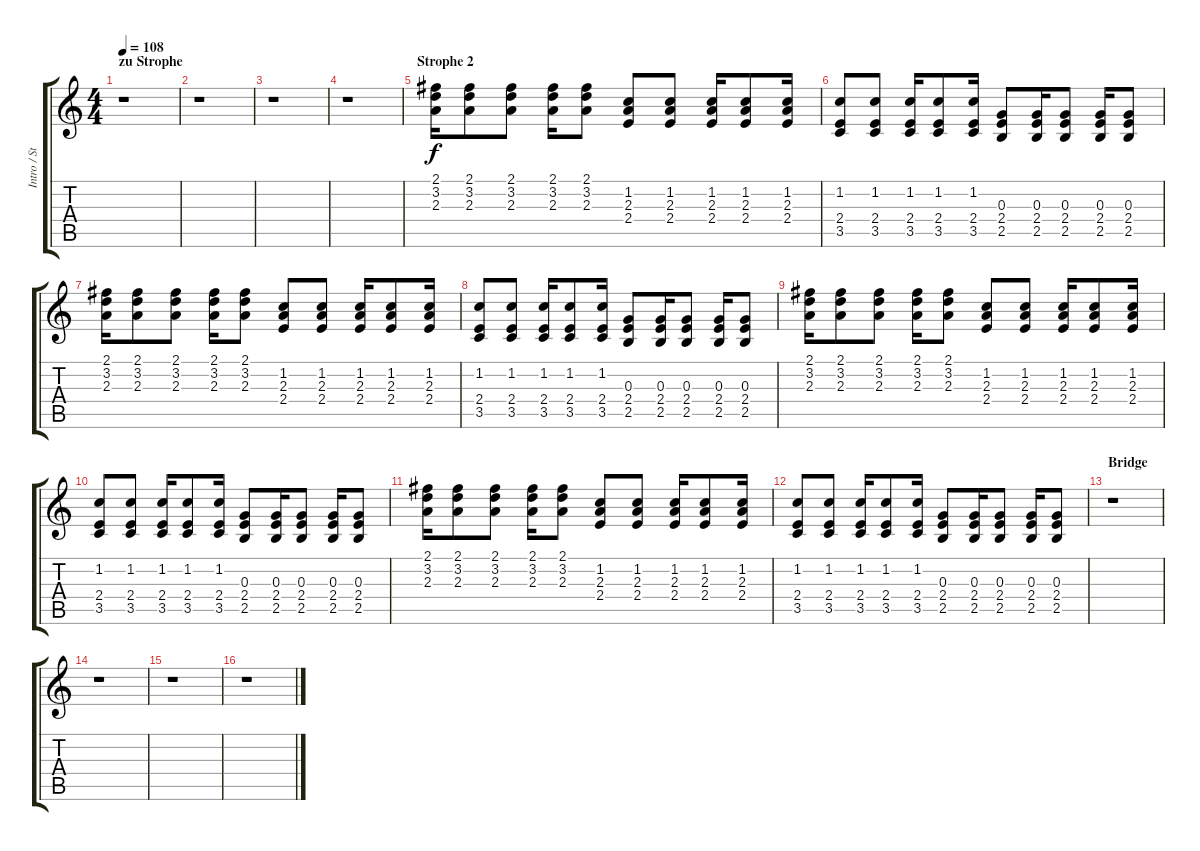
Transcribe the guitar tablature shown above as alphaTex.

\track ("Intro / Strophe" "Intro / St") {instrument acousticguitarsteel}
\staff {score tabs}
\tuning (E4 B3 G3 D3 A2 E2) {hide}
\ts (4 4)
\section ("" "zu Strophe")
\tempo 108
\clef g2
\ks c
r.1{dy f} |
r.1 |
r.1 |
r.1 |
\section ("" "Strophe 2")
(2.1 3.2 2.3).16{volume 11} (2.1 3.2 2.3).8 (2.1 3.2 2.3).8 (2.1 3.2 2.3).16 (2.1 3.2 2.3).8 (1.2 2.3 2.4).8 (1.2 2.3 2.4).8 (1.2 2.3 2.4).16 (1.2 2.3 2.4).8 (1.2 2.3 2.4).16 |
(1.2 2.4 3.5).8 (1.2 2.4 3.5).8 (1.2 2.4 3.5).16 (1.2 2.4 3.5).8 (1.2 2.4 3.5).16 (0.3 2.4 2.5).8 (0.3 2.4 2.5).16 (0.3 2.4 2.5).8 (0.3 2.4 2.5).16 (0.3 2.4 2.5).8 |
(2.1 3.2 2.3).16{volume 11} (2.1 3.2 2.3).8 (2.1 3.2 2.3).8 (2.1 3.2 2.3).16 (2.1 3.2 2.3).8 (1.2 2.3 2.4).8 (1.2 2.3 2.4).8 (1.2 2.3 2.4).16 (1.2 2.3 2.4).8 (1.2 2.3 2.4).16 |
(1.2 2.4 3.5).8 (1.2 2.4 3.5).8 (1.2 2.4 3.5).16 (1.2 2.4 3.5).8 (1.2 2.4 3.5).16 (0.3 2.4 2.5).8 (0.3 2.4 2.5).16 (0.3 2.4 2.5).8 (0.3 2.4 2.5).16 (0.3 2.4 2.5).8 |
(2.1 3.2 2.3).16{volume 11} (2.1 3.2 2.3).8 (2.1 3.2 2.3).8 (2.1 3.2 2.3).16 (2.1 3.2 2.3).8 (1.2 2.3 2.4).8 (1.2 2.3 2.4).8 (1.2 2.3 2.4).16 (1.2 2.3 2.4).8 (1.2 2.3 2.4).16 |
(1.2 2.4 3.5).8 (1.2 2.4 3.5).8 (1.2 2.4 3.5).16 (1.2 2.4 3.5).8 (1.2 2.4 3.5).16 (0.3 2.4 2.5).8 (0.3 2.4 2.5).16 (0.3 2.4 2.5).8 (0.3 2.4 2.5).16 (0.3 2.4 2.5).8 |
(2.1 3.2 2.3).16{volume 11} (2.1 3.2 2.3).8 (2.1 3.2 2.3).8 (2.1 3.2 2.3).16 (2.1 3.2 2.3).8 (1.2 2.3 2.4).8 (1.2 2.3 2.4).8 (1.2 2.3 2.4).16 (1.2 2.3 2.4).8 (1.2 2.3 2.4).16 |
(1.2 2.4 3.5).8 (1.2 2.4 3.5).8 (1.2 2.4 3.5).16 (1.2 2.4 3.5).8 (1.2 2.4 3.5).16 (0.3 2.4 2.5).8 (0.3 2.4 2.5).16 (0.3 2.4 2.5).8 (0.3 2.4 2.5).16 (0.3 2.4 2.5).8 |
\section ("" "Bridge")
r.1 |
r.1 |
r.1 |
r.1
